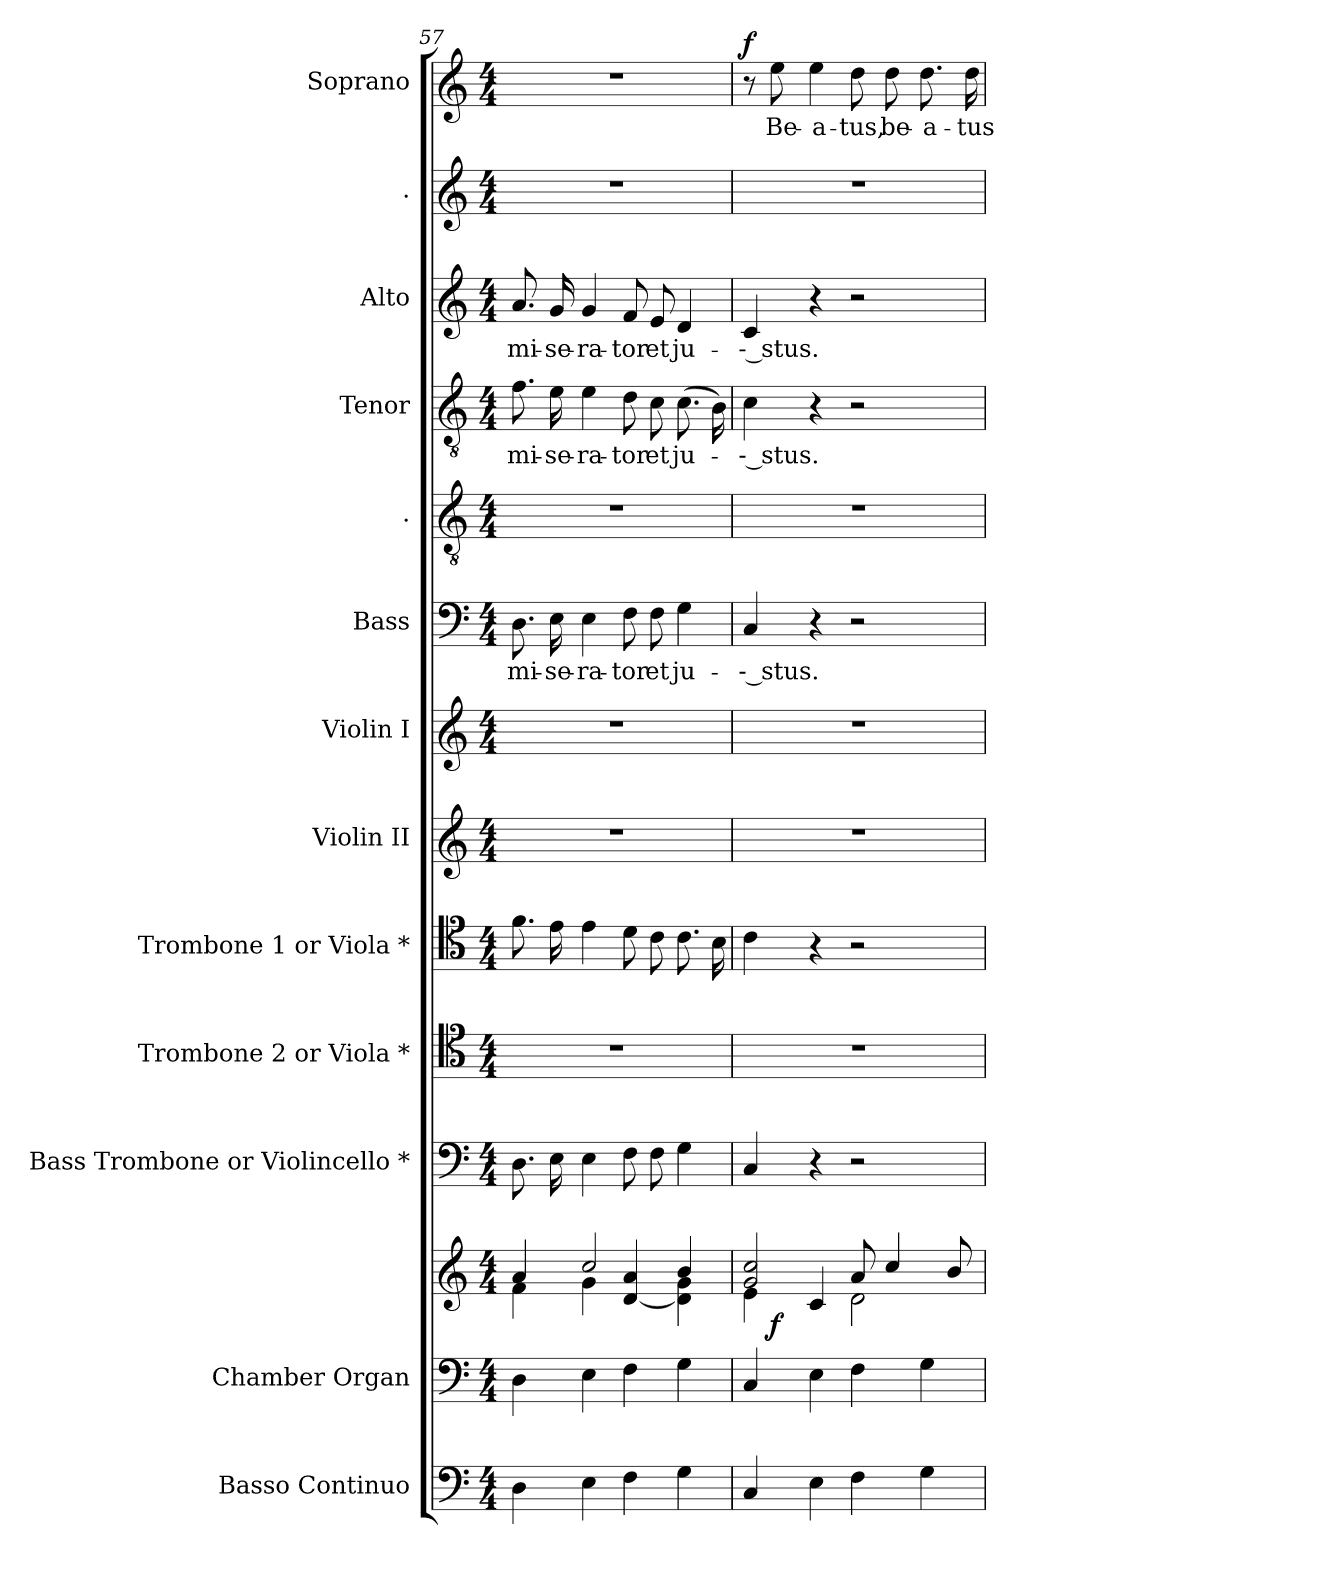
**kern	**kern	**kern	**dynam	**kern	**kern	**kern	**kern	**kern	**kern	**text	**kern	**kern	**text	**kern	**text	**kern	**kern	**text	**dynam
*part13	*part12	*part12	*part12	*part11	*part10	*part9	*part8	*part7	*part6	*part6	*part5	*part4	*part4	*part3	*part3	*part2	*part1	*part1	*part1
*staff14	*staff13	*staff12	*staff12/13	*staff11	*staff10	*staff9	*staff8	*staff7	*staff6	*staff6	*staff5	*staff4	*staff4	*staff3	*staff3	*staff2	*staff1	*staff1	*staff1
*I"Basso  Continuo	*I"Chamber  Organ	*	*	*I"Bass Trombone or Violincello *	*I"Trombone 2 or Viola *	*I"Trombone 1 or Viola *	*I"Violin II	*I"Violin I	*I"Bass	*	*I".	*I"Tenor	*	*I"Alto	*	*I".	*I"Soprano	*	*
*I'B Cont	*I'Org.	*	*	*I'B. Tbn.	*I'Tbn 2	*I'Tbn 1	*I'Vln. II	*I'Vln. I	*I'B.	*	*	*I'T,	*	*I'A.	*	*	*I'S.	*	*
*clefF4	*clefF4	*clefG2	*	*clefF4	*clefC4	*clefC4	*clefG2	*clefG2	*clefF4	*	*clefGv2	*clefGv2	*	*clefG2	*	*clefG2	*clefG2	*	*
*ITrd7c12	*	*	*	*	*	*	*	*	*	*	*ITrd7c12	*ITrd7c12	*	*	*	*	*	*	*
*k[]	*k[]	*k[]	*	*k[]	*k[]	*k[]	*k[]	*k[]	*k[]	*	*k[]	*k[]	*	*k[]	*	*k[]	*k[]	*	*
*C:	*C:	*C:	*	*C:	*C:	*C:	*C:	*C:	*C:	*	*C:	*C:	*	*C:	*	*C:	*C:	*	*
*M4/4	*M4/4	*M4/4	*	*M4/4	*M4/4	*M4/4	*M4/4	*M4/4	*M4/4	*	*M4/4	*M4/4	*	*M4/4	*	*M4/4	*M4/4	*	*
=57	=57	=57	=57	=57	=57	=57	=57	=57	=57	=57	=57	=57	=57	=57	=57	=57	=57	=57	=57
*	*	*^	*	*	*	*	*	*	*	*	*	*	*	*	*	*	*	*	*
!	!	!	!	!	!	!	!	!	!	!	!LO:LY:b:color=#000000	!	!	!	!	!	!	!	!	!
!	!	!	!	!	!	!	!	!	!	!	!	!	!	!LO:LY:b:color=#000000	!	!	!	!	!	!
!	!	!	!	!	!	!	!	!	!	!	!	!	!	!	!	!LO:LY:b:color=#000000	!	!	!	!
4DDi\	4Di\	4ai/	4fi\	.	8.Di\	1r	8.fi\	1r	1r	8.Di\	mi-	1r	8.Fi\	mi-	8.ai/	mi-	1r	1r	.	.
!	!	!	!	!	!	!	!	!	!	!	!LO:LY:b:color=#000000	!	!	!	!	!	!	!	!	!
!	!	!	!	!	!	!	!	!	!	!	!	!	!	!LO:LY:b:color=#000000	!	!	!	!	!	!
!	!	!	!	!	!	!	!	!	!	!	!	!	!	!	!	!LO:LY:b:color=#000000	!	!	!	!
.	.	.	.	.	16Ei\	.	16ei\	.	.	16Ei\	-se-	.	16Ei\	-se-	16gi/	-se-	.	.	.	.
!	!	!	!	!	!	!	!	!	!	!	!LO:LY:b:color=#000000	!	!	!	!	!	!	!	!	!
!	!	!	!	!	!	!	!	!	!	!	!	!	!	!LO:LY:b:color=#000000	!	!	!	!	!	!
!	!	!	!	!	!	!	!	!	!	!	!	!	!	!	!	!LO:LY:b:color=#000000	!	!	!	!
4EEi\	4Ei\	2cci/	4gi\	.	4Ei\	.	4ei\	.	.	4Ei\	-ra-	.	4Ei\	-ra-	4gi/	-ra-	.	.	.	.
!	!	!	!	!	!	!	!	!	!	!	!LO:LY:b:color=#000000	!	!	!	!	!	!	!	!	!
!	!	!	!	!	!	!	!	!	!	!	!	!	!	!LO:LY:b:color=#000000	!	!	!	!	!	!
!	!	!	!	!	!	!	!	!	!	!	!	!	!	!	!	!LO:LY:b:color=#000000	!	!	!	!
4FFi\	4Fi\	.	[4di/ 4ai	.	8Fi\	.	8di\	.	.	8Fi\	-tor	.	8Di\	-tor	8fi/	-tor	.	.	.	.
!	!	!	!	!	!	!	!	!	!	!	!LO:LY:b:color=#000000	!	!	!	!	!	!	!	!	!
!	!	!	!	!	!	!	!	!	!	!	!	!	!	!LO:LY:b:color=#000000	!	!	!	!	!	!
!	!	!	!	!	!	!	!	!	!	!	!	!	!	!	!	!LO:LY:b:color=#000000	!	!	!	!
.	.	.	.	.	8Fi\	.	8ci\	.	.	8Fi\	et	.	8Ci\	et	8ei/	et	.	.	.	.
!	!	!	!	!	!	!	!	!	!	!	!LO:LY:b:color=#000000	!	!	!	!	!	!	!	!	!
!	!	!	!	!	!	!	!	!	!	!	!	!	!	!LO:LY:b:color=#000000	!	!	!	!	!	!
!	!	!	!	!	!	!	!	!	!	!	!	!	!	!	!	!LO:LY:b:color=#000000	!	!	!	!
4GGi\	4Gi\	4bi/	4di\] 4gi	.	4Gi\	.	8.ci\	.	.	4Gi\	ju-	.	(8.Ci\	ju-	4di/	ju-	.	.	.	.
.	.	.	.	.	.	.	16Bi\	.	.	.	.	.	16BBi\)	.	.	.	.	.	.	.
!!LO:PB:g=z
=58	=58	=58	=58	=58	=58	=58	=58	=58	=58	=58	=58	=58	=58	=58	=58	=58	=58	=58	=58	=58
!	!	!	!	!	!	!	!	!	!	!	!LO:LY:b:color=#000000	!	!	!	!	!	!	!	!	!
!	!	!	!	!	!	!	!	!	!	!	!	!	!	!LO:LY:b:color=#000000	!	!	!	!	!	!
!	!	!	!	!	!	!	!	!	!	!	!	!	!	!	!	!LO:LY:b:color=#000000	!	!	!	!
*	*	*	*^	*	*	*	*	*	*	*	*	*	*	*	*	*	*	*	*	*
4CCi/	4Ci/	2gi/ 2cci	4ei\	8ryy	.	4Ci/	1r	4ci\	1r	1r	4Ci/	-- stus.	1r	4Ci\	-- stus.	4ci/	-- stus.	1r	8r	.	f
!	!	!	!	!	!	!	!	!	!	!	!	!	!	!	!	!	!	!	!	!LO:LY:b:color=#000000	!
.	.	.	.	2..ryy	f	.	.	.	.	.	.	.	.	.	.	.	.	.	8eei\	Be-	.
!	!	!	!	!	!	!	!	!	!	!	!	!	!	!	!	!	!	!	!	!LO:LY:b:color=#000000	!
4EEi\	4Ei\	.	4ci/	.	.	4r	.	4r	.	.	4r	.	.	4r	.	4r	.	.	4eei\	-a-	.
!	!	!	!	!	!	!	!	!	!	!	!	!	!	!	!	!	!	!	!	!LO:LY:b:color=#000000	!
4FFi\	4Fi\	8ai/	2di\	.	.	2r	.	2r	.	.	2r	.	.	2r	.	2r	.	.	8ddi\	-tus,	.
!	!	!	!	!	!	!	!	!	!	!	!	!	!	!	!	!	!	!	!	!LO:LY:b:color=#000000	!
.	.	4cci/	.	.	.	.	.	.	.	.	.	.	.	.	.	.	.	.	8ddi\	be-	.
!	!	!	!	!	!	!	!	!	!	!	!	!	!	!	!	!	!	!	!	!LO:LY:b:color=#000000	!
4GGi\	4Gi\	.	.	.	.	.	.	.	.	.	.	.	.	.	.	.	.	.	8.ddi\	-a-	.
.	.	8bi/	.	.	.	.	.	.	.	.	.	.	.	.	.	.	.	.	.	.	.
!	!	!	!	!	!	!	!	!	!	!	!	!	!	!	!	!	!	!	!	!LO:LY:b:color=#000000	!
.	.	.	.	.	.	.	.	.	.	.	.	.	.	.	.	.	.	.	16ddi\	-tus	.
*	*	*v	*v	*v	*	*	*	*	*	*	*	*	*	*	*	*	*	*	*	*	*
=	=	=	=	=	=	=	=	=	=	=	=	=	=	=	=	=	=	=	=
*-	*-	*-	*-	*-	*-	*-	*-	*-	*-	*-	*-	*-	*-	*-	*-	*-	*-	*-	*-
